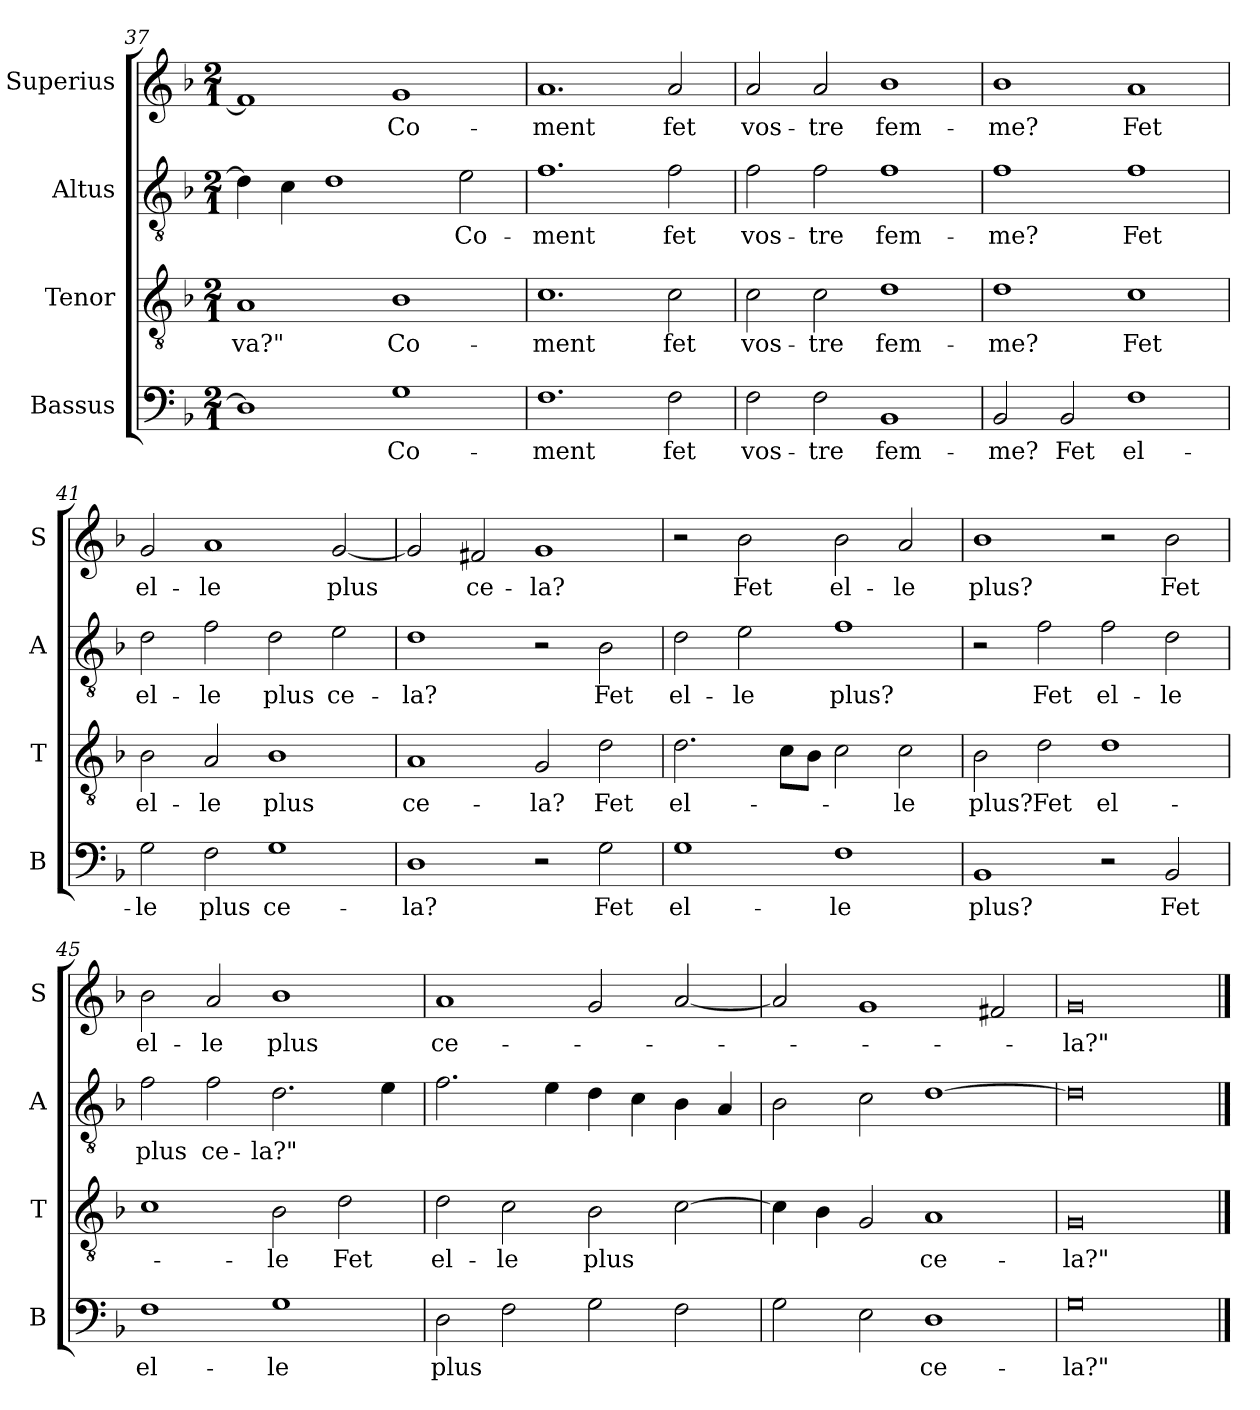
**kern	**text	**kern	**text	**kern	**text	**kern	**text
*part4	*part4	*part3	*part3	*part2	*part2	*part1	*part1
*staff4	*staff4	*staff3	*staff3	*staff2	*staff2	*staff1	*staff1
*I"Bassus	*	*I"Tenor	*	*I"Altus	*	*I"Superius	*
*I'B	*	*I'T	*	*I'A	*	*I'S	*
*clefF4	*	*clefGv2	*	*clefGv2	*	*clefG2	*
*k[b-]	*	*k[b-]	*	*k[b-]	*	*k[b-]	*
*M2/1	*	*M2/1	*	*M2/1	*	*M2/1	*
=37	=37	=37	=37	=37	=37	=37	=37
1D]	.	1A	va?"	4d]	.	1f]	.
.	.	.	.	4c	.	.	.
.	.	.	.	1d	.	.	.
1G	Co-	1B-	Co-	.	.	1g	Co-
.	.	.	.	2e	Co-	.	.
=38	=38	=38	=38	=38	=38	=38	=38
1.F	-ment	1.c	-ment	1.f	-ment	1.a	-ment
2F	fet	2c	fet	2f	fet	2a	fet
=39	=39	=39	=39	=39	=39	=39	=39
2F	vos-	2c	vos-	2f	vos-	2a	vos-
2F	-tre	2c	-tre	2f	-tre	2a	-tre
1BB-	fem-	1d	fem-	1f	fem-	1b-	fem-
=40	=40	=40	=40	=40	=40	=40	=40
2BB-	-me?	1d	-me?	1f	-me?	1b-	-me?
2BB-	Fet	.	.	.	.	.	.
1F	el-	1c	Fet	1f	Fet	1a	Fet
=41	=41	=41	=41	=41	=41	=41	=41
2G	-le	2B-	el-	2d	el-	2g	el-
2F	plus	2A	-le	2f	-le	1a	-le
1G	ce-	1B-	plus	2d	plus	.	.
.	.	.	.	2e	ce-	[2g	plus
=42	=42	=42	=42	=42	=42	=42	=42
1D	-la?	1A	ce-	1d	-la?	2g]	.
.	.	.	.	.	.	2f#X	ce-
2r	.	2G	-la?	2r	.	1g	-la?
2G	Fet	2d	Fet	2B-	Fet	.	.
=43	=43	=43	=43	=43	=43	=43	=43
1G	el-	2.d	el-	2d	el-	2r	.
.	.	.	.	2e	-le	2b-	Fet
.	.	8cL	.	.	.	.	.
.	.	8B-J	.	.	.	.	.
1F	-le	2c	.	1f	plus?	2b-	el-
.	.	2c	-le	.	.	2a	-le
=44	=44	=44	=44	=44	=44	=44	=44
1BB-	plus?	2B-	plus?	2r	.	1b-	plus?
.	.	2d	Fet	2f	Fet	.	.
2r	.	1d	el-	2f	el-	2r	.
2BB-	Fet	.	.	2d	-le	2b-	Fet
=45	=45	=45	=45	=45	=45	=45	=45
1F	el-	1c	.	2f	plus	2b-	el-
.	.	.	.	2f	ce-	2a	-le
1G	-le	2B-	-le	2.d	-la?"	1b-	plus
.	.	2d	Fet	.	.	.	.
.	.	.	.	4e	.	.	.
=46	=46	=46	=46	=46	=46	=46	=46
2D	plus	2d	el-	2.f	.	1a	ce-
2F	.	2c	-le	.	.	.	.
.	.	.	.	4e	.	.	.
2G	.	2B-	plus	4d	.	2g	.
.	.	.	.	4c	.	.	.
2F	.	[2c	.	4B-	.	[2a	.
.	.	.	.	4A	.	.	.
=47	=47	=47	=47	=47	=47	=47	=47
2G	.	4c]	.	2B-	.	2a]	.
.	.	4B-	.	.	.	.	.
2E	.	2G	.	2c	.	1g	.
1D	ce-	1A	ce-	[1d	.	.	.
.	.	.	.	.	.	2f#X	.
=48	=48	=48	=48	=48	=48	=48	=48
0G	-la?"	0G	-la?"	0d]	.	0g	-la?"
==	==	==	==	==	==	==	==
*-	*-	*-	*-	*-	*-	*-	*-
